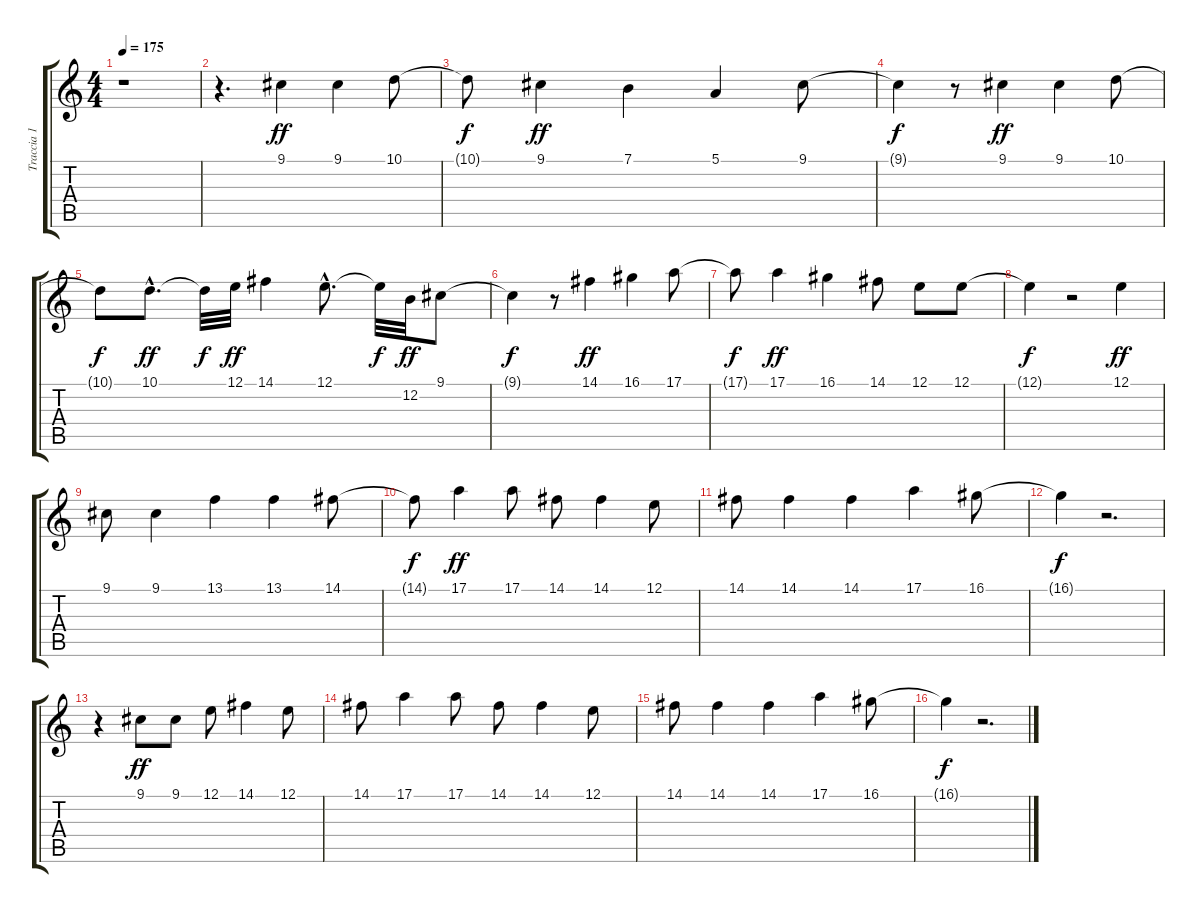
\track ("Traccia 1" "Traccia 1") {instrument flute}
\staff {score tabs}
\tuning (E4 B3 G3 D3 A2 E2) {hide}
\ts (4 4)
\tempo 175
\clef g2
\ks c
r.1{dy f} |
r.4{d} 9.1.4{dy ff} 9.1.4 10.1.8 |
10.1{t}.8{dy f} 9.1.4{dy ff} 7.1.4 5.1.4 9.1.8 |
9.1{t}.4{dy f} r.8 9.1.4{dy ff} 9.1.4 10.1.8 |
10.1{t}.8{dy f} 10.1{hac}.8{d dy ff} 10.1{t}.32{dy f} 12.1.32{dy ff} 14.1.4 12.1{hac}.8{d} 12.1{t}.32{dy f} 12.2.32{dy ff} 9.1.8 |
9.1{t}.4{dy f} r.8 14.1.4{dy ff} 16.1.4 17.1.8 |
17.1{t}.8{dy f} 17.1.4{dy ff} 16.1.4 14.1.8 12.1.8 12.1.8 |
12.1{t}.4{dy f} r.2 12.1.4{dy ff} |
9.1.8 9.1.4 13.1.4 13.1.4 14.1.8 |
14.1{t}.8{dy f} 17.1.4{dy ff} 17.1.8 14.1.8 14.1.4 12.1.8 |
14.1.8 14.1.4 14.1.4 17.1.4 16.1.8 |
16.1{t}.4{dy f} r.2{d} |
r.4 9.1.8{dy ff} 9.1.8 12.1.8 14.1.4 12.1.8 |
14.1.8 17.1.4 17.1.8 14.1.8 14.1.4 12.1.8 |
14.1.8 14.1.4 14.1.4 17.1.4 16.1.8 |
16.1{t}.4{dy f} r.2{d}
